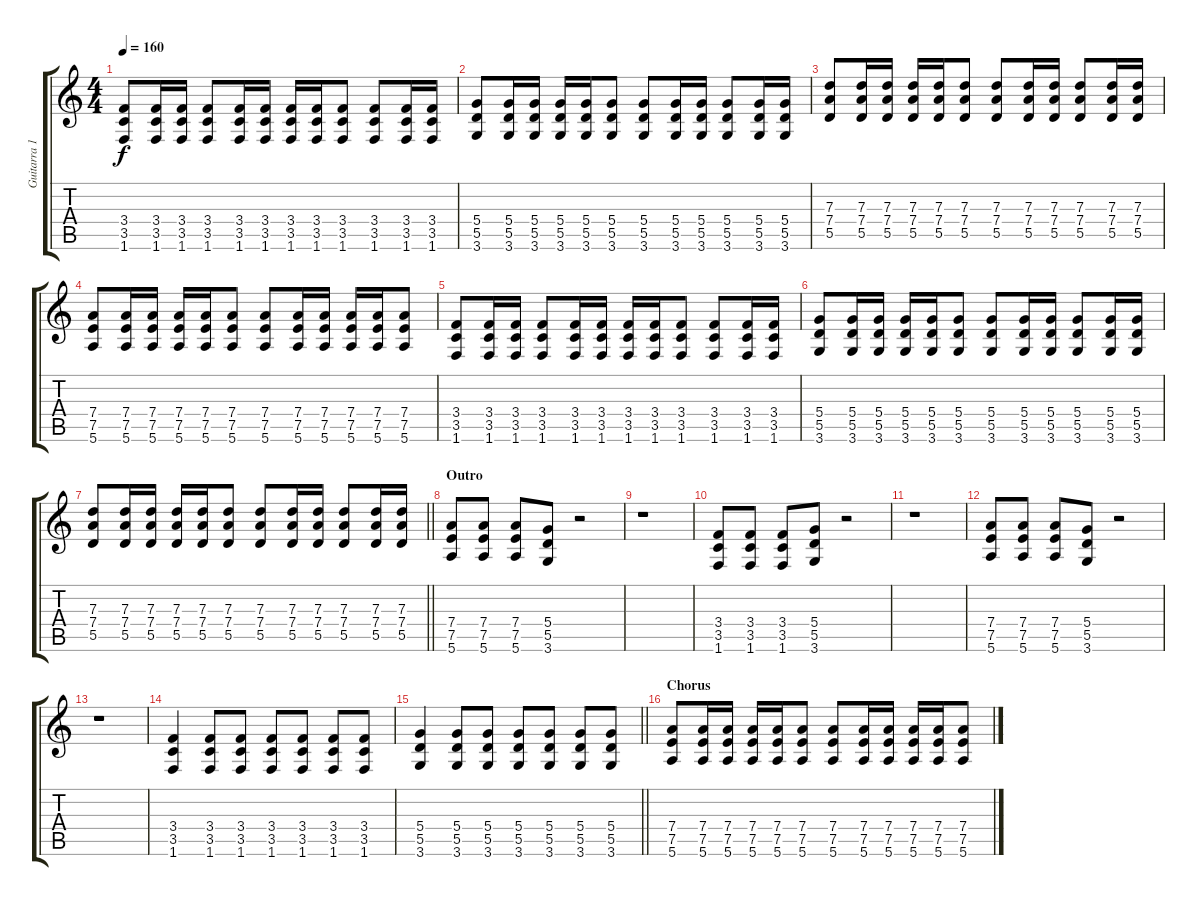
\track ("Guitarra 1 - Mathias" "Guitarra 1") {instrument distortionguitar}
\staff {score tabs}
\tuning (E4 B3 G3 D3 A2 E2) {hide}
\ts (4 4)
\tempo 160
\clef g2
\ks c
(3.4 3.5 1.6).8{dy f} (3.4 3.5 1.6).16 (3.4 3.5 1.6).16 (3.4 3.5 1.6).8 (3.4 3.5 1.6).16 (3.4 3.5 1.6).16 (3.4 3.5 1.6).16 (3.4 3.5 1.6).16 (3.4 3.5 1.6).8 (3.4 3.5 1.6).8 (3.4 3.5 1.6).16 (3.4 3.5 1.6).16 |
(5.4 5.5 3.6).8 (5.4 5.5 3.6).16 (5.4 5.5 3.6).16 (5.4 5.5 3.6).16 (5.4 5.5 3.6).16 (5.4 5.5 3.6).8 (5.4 5.5 3.6).8 (5.4 5.5 3.6).16 (5.4 5.5 3.6).16 (5.4 5.5 3.6).8 (5.4 5.5 3.6).16 (5.4 5.5 3.6).16 |
(7.3 7.4 5.5).8 (7.3 7.4 5.5).16 (7.3 7.4 5.5).16 (7.3 7.4 5.5).16 (7.3 7.4 5.5).16 (7.3 7.4 5.5).8 (7.3 7.4 5.5).8 (7.3 7.4 5.5).16 (7.3 7.4 5.5).16 (7.3 7.4 5.5).8 (7.3 7.4 5.5).16 (7.3 7.4 5.5).16 |
(7.4 7.5 5.6).8 (7.4 7.5 5.6).16 (7.4 7.5 5.6).16 (7.4 7.5 5.6).16 (7.4 7.5 5.6).16 (7.4 7.5 5.6).8 (7.4 7.5 5.6).8 (7.4 7.5 5.6).16 (7.4 7.5 5.6).16 (7.4 7.5 5.6).16 (7.4 7.5 5.6).16 (7.4 7.5 5.6).8 |
(3.4 3.5 1.6).8 (3.4 3.5 1.6).16 (3.4 3.5 1.6).16 (3.4 3.5 1.6).8 (3.4 3.5 1.6).16 (3.4 3.5 1.6).16 (3.4 3.5 1.6).16 (3.4 3.5 1.6).16 (3.4 3.5 1.6).8 (3.4 3.5 1.6).8 (3.4 3.5 1.6).16 (3.4 3.5 1.6).16 |
(5.4 5.5 3.6).8 (5.4 5.5 3.6).16 (5.4 5.5 3.6).16 (5.4 5.5 3.6).16 (5.4 5.5 3.6).16 (5.4 5.5 3.6).8 (5.4 5.5 3.6).8 (5.4 5.5 3.6).16 (5.4 5.5 3.6).16 (5.4 5.5 3.6).8 (5.4 5.5 3.6).16 (5.4 5.5 3.6).16 |
\barLineRight lightlight
(7.3 7.4 5.5).8 (7.3 7.4 5.5).16 (7.3 7.4 5.5).16 (7.3 7.4 5.5).16 (7.3 7.4 5.5).16 (7.3 7.4 5.5).8 (7.3 7.4 5.5).8 (7.3 7.4 5.5).16 (7.3 7.4 5.5).16 (7.3 7.4 5.5).8 (7.3 7.4 5.5).16 (7.3 7.4 5.5).16 |
\section ("" "Outro")
(7.4 7.5 5.6).8 (7.4 7.5 5.6).8 (7.4 7.5 5.6).8 (5.4 5.5 3.6).8 r.2 |
r.1 |
(3.4 3.5 1.6).8 (3.4 3.5 1.6).8 (3.4 3.5 1.6).8 (5.4 5.5 3.6).8 r.2 |
r.1 |
(7.4 7.5 5.6).8 (7.4 7.5 5.6).8 (7.4 7.5 5.6).8 (5.4 5.5 3.6).8 r.2 |
r.1 |
(3.4 3.5 1.6).4 (3.4 3.5 1.6).8 (3.4 3.5 1.6).8 (3.4 3.5 1.6).8 (3.4 3.5 1.6).8 (3.4 3.5 1.6).8 (3.4 3.5 1.6).8 |
\barLineRight lightlight
(5.4 5.5 3.6).4 (5.4 5.5 3.6).8 (5.4 5.5 3.6).8 (5.4 5.5 3.6).8 (5.4 5.5 3.6).8 (5.4 5.5 3.6).8 (5.4 5.5 3.6).8 |
\section ("" "Chorus")
(7.4 7.5 5.6).8 (7.4 7.5 5.6).16 (7.4 7.5 5.6).16 (7.4 7.5 5.6).16 (7.4 7.5 5.6).16 (7.4 7.5 5.6).8 (7.4 7.5 5.6).8 (7.4 7.5 5.6).16 (7.4 7.5 5.6).16 (7.4 7.5 5.6).16 (7.4 7.5 5.6).16 (7.4 7.5 5.6).8
